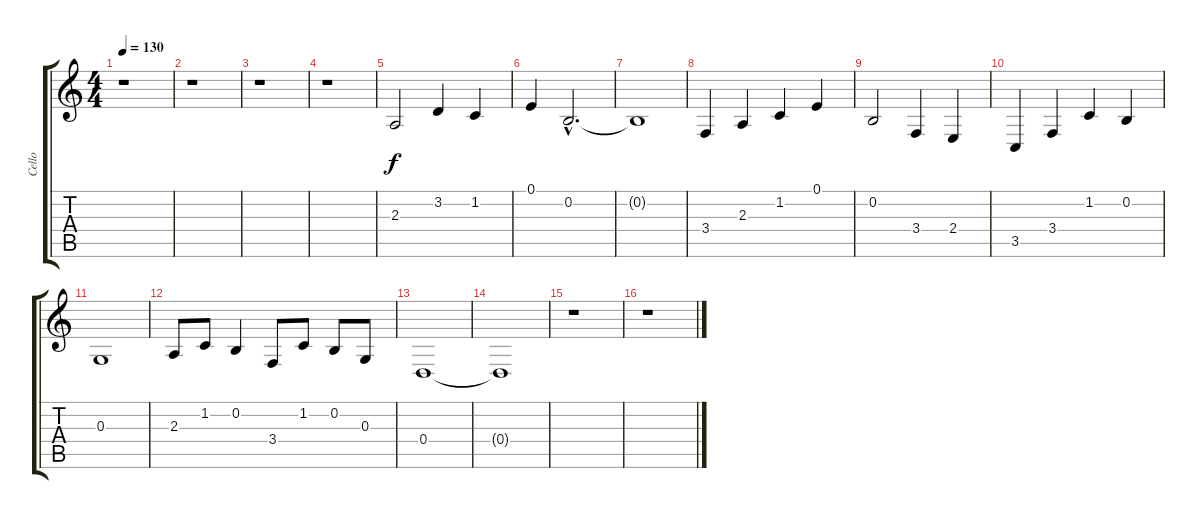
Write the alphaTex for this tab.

\track ("Cello" "Cello") {instrument cello}
\staff {score tabs}
\tuning (E4 B3 G3 D3 A2 E2) {hide}
\ts (4 4)
\tempo 130
\clef g2
\ks c
r.1{dy ff} |
r.1 |
r.1 |
r.1 |
2.3.2{dy f} 3.2.4 1.2.4 |
0.1.4 0.2{hac}.2{d} |
0.2{t}.1 |
3.4.4 2.3.4 1.2.4 0.1.4 |
0.2.2 3.4.4 2.4.4 |
3.5.4 3.4.4 1.2.4 0.2.4 |
0.3.1 |
2.3.8 1.2.8 0.2.4 3.4.8 1.2.8 0.2.8 0.3.8 |
0.4.1 |
0.4{t}.1 |
r.1 |
r.1
